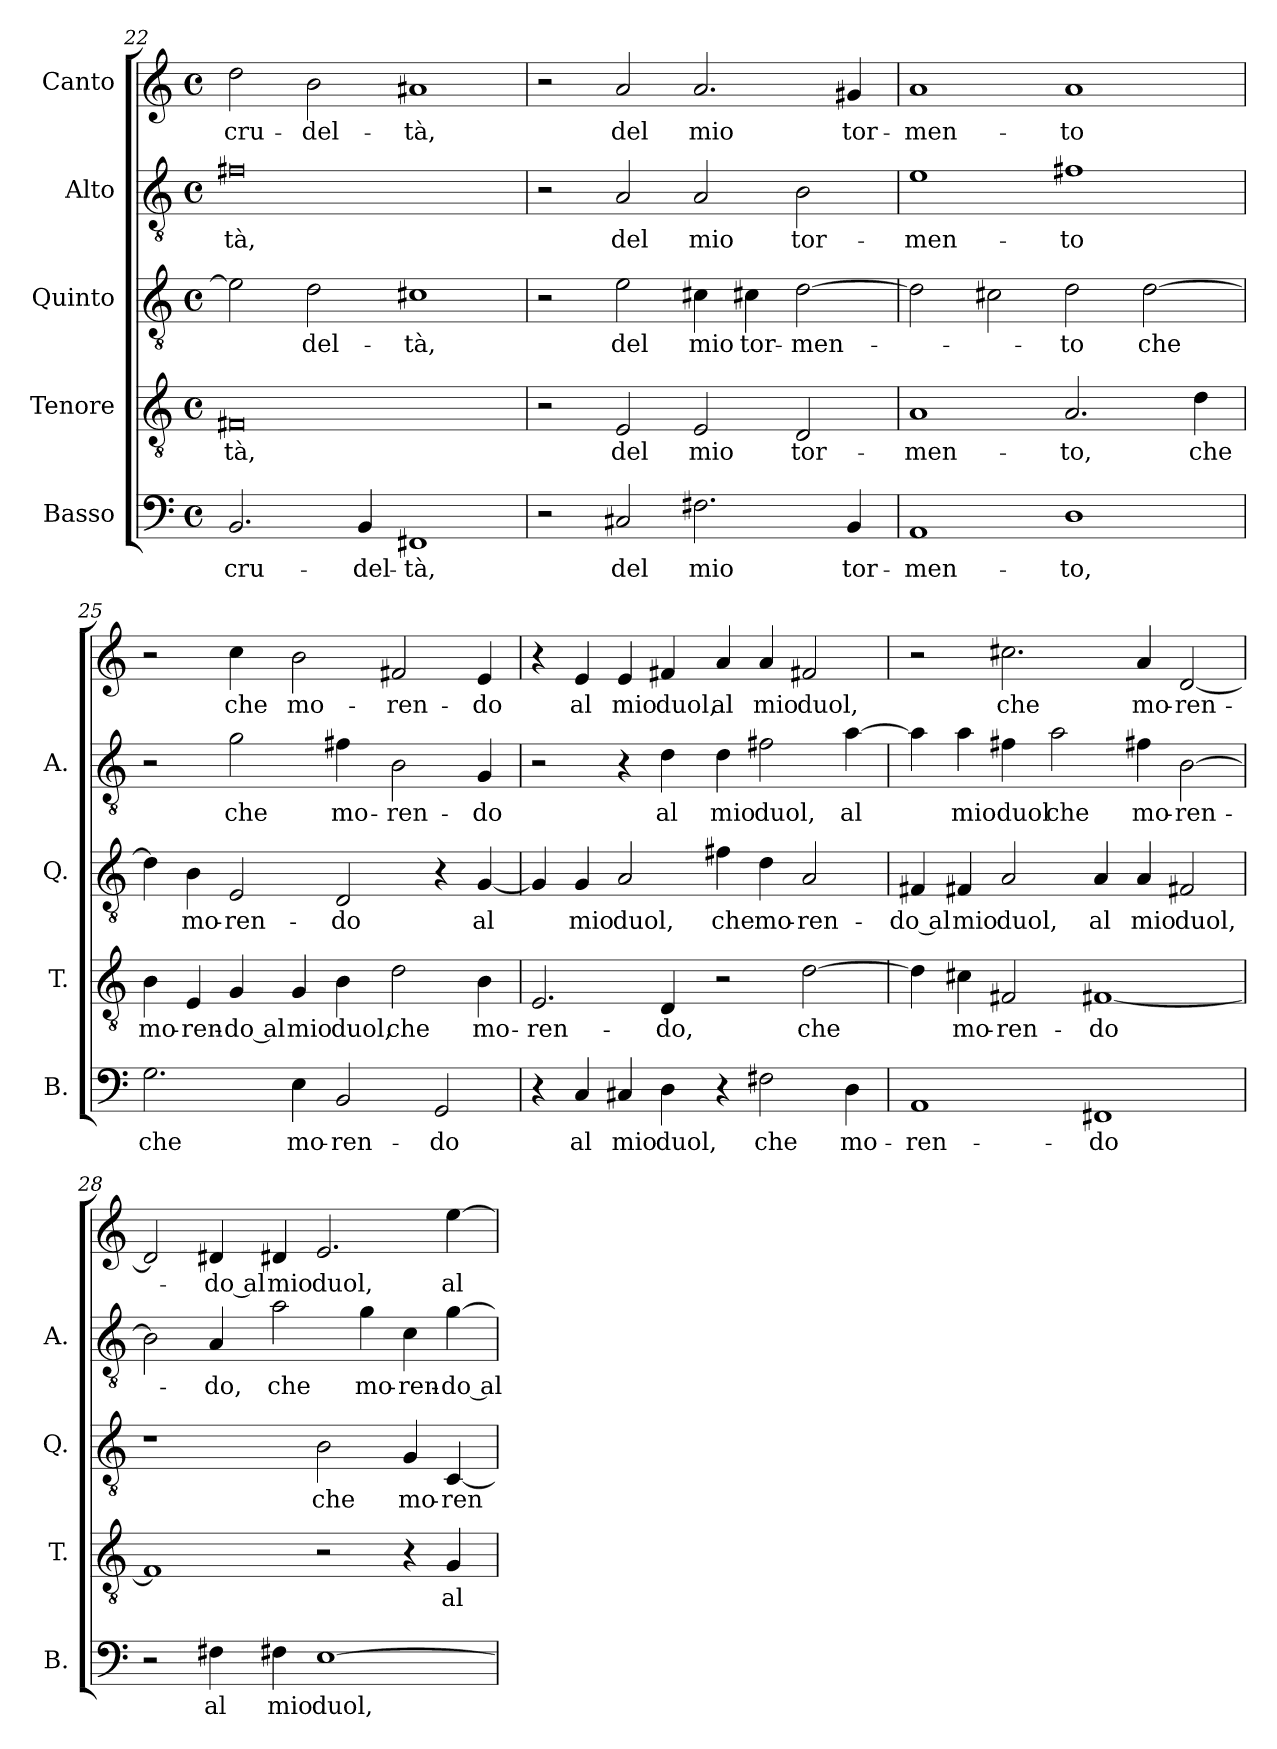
**kern	**text	**kern	**text	**kern	**text	**kern	**text	**kern	**text
*part5	*part5	*part4	*part4	*part3	*part3	*part2	*part2	*part1	*part1
*staff5	*staff5	*staff4	*staff4	*staff3	*staff3	*staff2	*staff2	*staff1	*staff1
*I"Basso	*	*I"Tenore	*	*I"Quinto	*	*I"Alto	*	*I"Canto	*
*I'B.	*	*I'T.	*	*I'Q.	*	*I'A.	*	*	*
*clefF4	*	*clefGv2	*	*clefGv2	*	*clefGv2	*	*clefG2	*
*k[]	*	*k[]	*	*k[]	*	*k[]	*	*k[]	*
*a:	*	*a:	*	*a:	*	*a:	*	*a:	*
*M4/4	*	*M4/4	*	*M4/4	*	*M4/4	*	*M4/4	*
*met(c)	*	*met(c)	*	*met(c)	*	*met(c)	*	*met(c)	*
=22	=22	=22	=22	=22	=22	=22	=22	=22	=22
2.BB/	cru-	0F#X/	-tà,	2e\]	.	0f#X\	-tà,	2dd\	cru-
.	.	.	.	2d\	-del-	.	.	2b\	-del-
4BB/	-del-	.	.	.	.	.	.	.	.
1FF#X/	-tà,	.	.	1c#X\	-tà,	.	.	1a#X/	-tà,
=23	=23	=23	=23	=23	=23	=23	=23	=23	=23
2r	.	2r	.	2r	.	2r	.	2r	.
2C#X/	del	2E/	del	2e\	del	2A/	del	2a/	del
2.F#X\	mio	2E/	mio	4c#X\	mio	2A/	mio	2.a/	mio
.	.	.	.	4c#X\	tor-	.	.	.	.
.	.	2D/	tor-	[2d\	-men-	2B\	tor-	.	.
4BB/	tor-	.	.	.	.	.	.	4g#X/	tor-
=24	=24	=24	=24	=24	=24	=24	=24	=24	=24
1AA/	-men-	1A/	-men-	2d\]	.	1e\	-men-	1a/	-men-
.	.	.	.	2c#X\	.	.	.	.	.
1D\	-to,	2.A/	-to,	2d\	-to	1f#X\	-to	1a/	-to
.	.	.	.	[2d\	che	.	.	.	.
.	.	4d\	che	.	.	.	.	.	.
=25	=25	=25	=25	=25	=25	=25	=25	=25	=25
2.G\	che	4B\	mo-	4d\]	.	2r	.	2r	.
.	.	4E/	-ren-	4B\	mo-	.	.	.	.
.	.	4G/	-do al	2E/	-ren-	2g\	che	4cc\	che
4E\	mo-	4G/	mio	.	.	.	.	2b\	mo-
2BB/	-ren-	4B\	duol,	2D/	-do	4f#X\	mo-	.	.
.	.	2d\	che	.	.	2B\	-ren-	2f#X/	-ren-
2GG/	-do	.	.	4r	.	.	.	.	.
.	.	4B\	mo-	[4G/	al	4G/	-do	4e/	-do
=26	=26	=26	=26	=26	=26	=26	=26	=26	=26
4r	.	2.E/	-ren-	4G/]	.	2r	.	4r	.
4C/	al	.	.	4G/	mio	.	.	4e/	al
4C#X/	mio	.	.	2A/	duol,	4r	.	4e/	mio
4D\	duol,	4D/	-do,	.	.	4d\	al	4f#X/	duol,
4r	.	2r	.	4f#X\	che	4d\	mio	4a/	al
2F#X\	che	.	.	4d\	mo-	2f#X\	duol,	4a/	mio
.	.	[2d\	che	2A/	-ren-	.	.	2f#X/	duol,
4D\	mo-	.	.	.	.	[4a\	al	.	.
=27	=27	=27	=27	=27	=27	=27	=27	=27	=27
1AA/	-ren-	4d\]	.	4F#X/	-do al	4a\]	.	2r	.
.	.	4c#X\	mo-	4F#X/	mio	4a\	mio	.	.
.	.	2F#X/	-ren-	2A/	duol,	4f#X\	duol	2.cc#X\	che
.	.	.	.	.	.	2a\	che	.	.
1FF#X/	-do	[1F#X/	-do	4A/	al	.	.	.	.
.	.	.	.	4A/	mio	4f#X\	mo-	4a/	mo-
.	.	.	.	2F#X/	duol,	[2B\	-ren-	[2d/	-ren-
=28	=28	=28	=28	=28	=28	=28	=28	=28	=28
2r	.	1F#/]	.	1r	.	2B\]	.	2d/]	.
4F#X\	al	.	.	.	.	4A/	-do,	4d#X/	-do al
4F#X\	mio	.	.	.	.	2a\	che	4d#X/	mio
[1E\	duol,	2r	.	2B\	che	.	.	2.e/	duol,
.	.	.	.	.	.	4g\	mo-	.	.
.	.	4r	.	4G/	mo-	4c\	-ren-	.	.
.	.	4G/	al	[4C/	-ren-	[4g\	-do al	[4ee\	al
=	=	=	=	=	=	=	=	=	=
*-	*-	*-	*-	*-	*-	*-	*-	*-	*-
